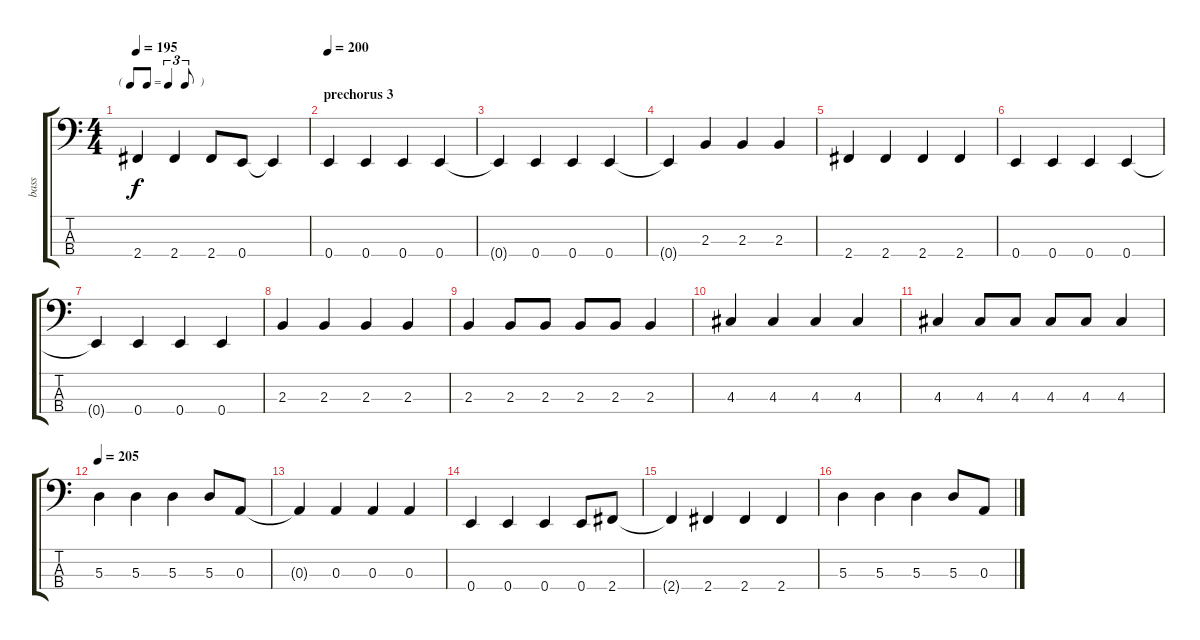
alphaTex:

\track ("bass" "bass") {instrument electricbassfinger}
\staff {score tabs}
\tuning (G2 D2 A1 E1) {hide}
\ts (4 4)
\tf triplet8th
\tempo 195
\clef f4
\ks c
2.4.4{dy f} 2.4.4 2.4.8 0.4.8 0.4{t}.4 |
\section ("" "prechorus 3")
\tempo 200
0.4.4 0.4.4 0.4.4 0.4.4 |
0.4{t}.4 0.4.4 0.4.4 0.4.4 |
0.4{t}.4 2.3.4 2.3.4 2.3.4 |
2.4.4 2.4.4 2.4.4 2.4.4 |
0.4.4 0.4.4 0.4.4 0.4.4 |
0.4{t}.4 0.4.4 0.4.4 0.4.4 |
2.3.4 2.3.4 2.3.4 2.3.4 |
2.3.4 2.3.8 2.3.8 2.3.8 2.3.8 2.3.4 |
4.3.4 4.3.4 4.3.4 4.3.4 |
4.3.4 4.3.8 4.3.8 4.3.8 4.3.8 4.3.4 |
\tempo 205
5.3.4 5.3.4 5.3.4 5.3.8 0.3.8 |
0.3{t}.4 0.3.4 0.3.4 0.3.4 |
0.4.4 0.4.4 0.4.4 0.4.8 2.4.8 |
2.4{t}.4 2.4.4 2.4.4 2.4.4 |
5.3.4 5.3.4 5.3.4 5.3.8 0.3.8
